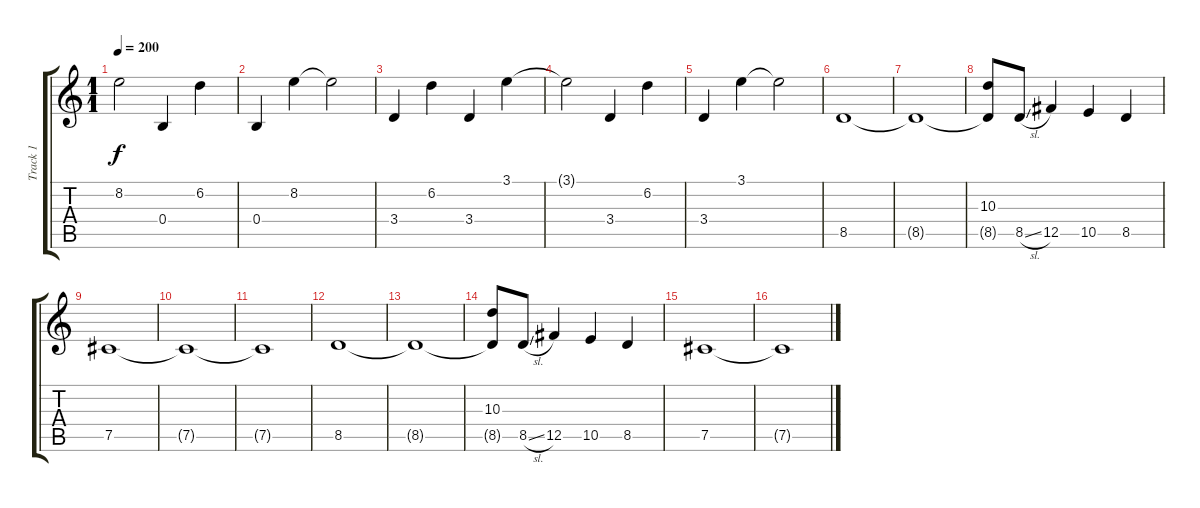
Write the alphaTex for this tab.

\track ("Track 1" "Track 1") {instrument distortionguitar}
\staff {score tabs}
\tuning (Db4 Ab3 E3 B2 Gb2 B1) {hide}
\ts (1 1)
\tempo 200
\clef g2
\ks c
8.2{t}.2{dy f} 0.4.4 6.2.4 |
0.4.4 8.2.4 8.2{t}.2 |
3.4.4{instrument electricguitarjazz} 6.2.4 3.4.4 3.1.4 |
3.1{t}.2 3.4.4 6.2.4 |
3.4.4 3.1.4 3.1{t}.2 |
8.5.1{instrument distortionguitar} |
8.5{t}.1 |
(10.3 8.5{t}).8 8.5{sl}.8 12.5.4 10.5.4 8.5.4 |
7.5.1 |
7.5{t}.1 |
7.5{t}.1 |
8.5.1 |
8.5{t}.1 |
(10.3 8.5{t}).8 8.5{sl}.8 12.5.4 10.5.4 8.5.4 |
7.5.1 |
7.5{t}.1
